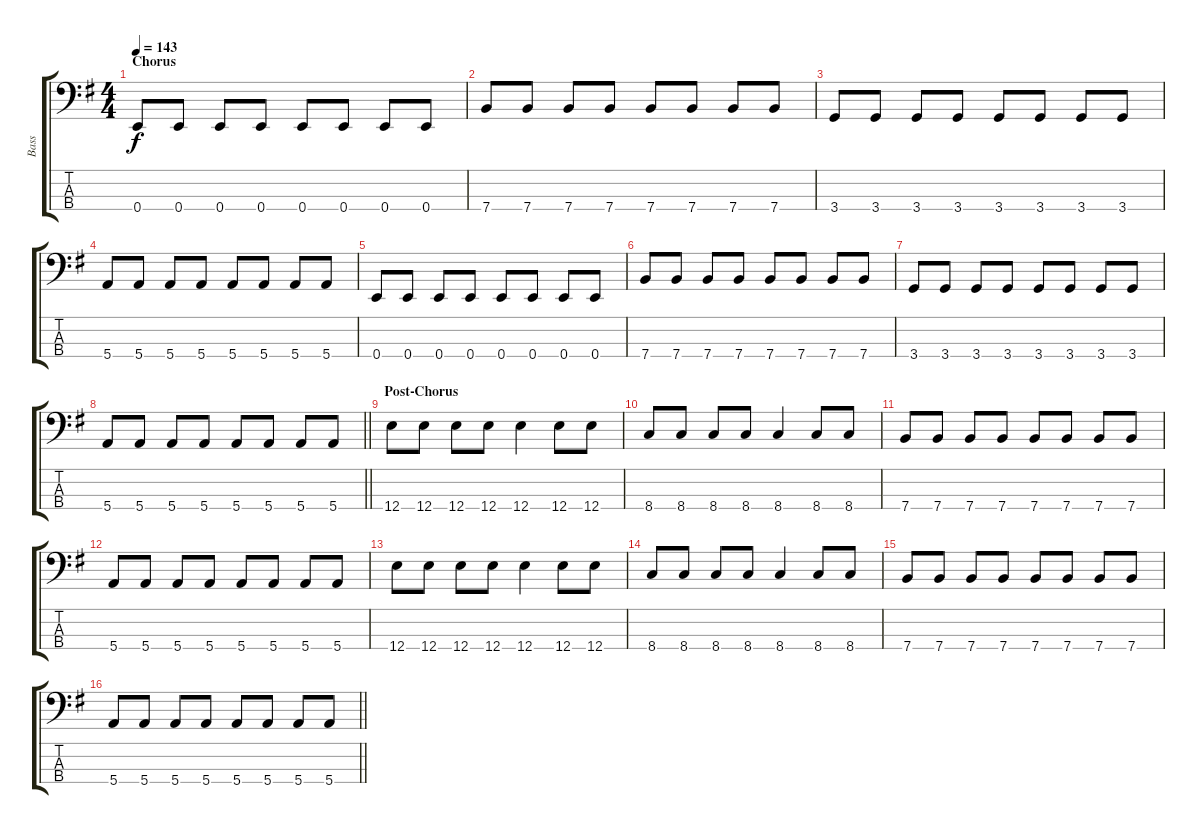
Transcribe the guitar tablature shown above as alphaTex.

\track ("Bass" "Bass") {instrument electricbassfinger}
\staff {score tabs}
\tuning (G2 D2 A1 E1) {hide}
\ts (4 4)
\section ("" "Chorus")
\tempo 143
\clef f4
\ks eminor
0.4.8{dy f} 0.4.8 0.4.8 0.4.8 0.4.8 0.4.8 0.4.8 0.4.8 |
7.4.8 7.4.8 7.4.8 7.4.8 7.4.8 7.4.8 7.4.8 7.4.8 |
3.4.8 3.4.8 3.4.8 3.4.8 3.4.8 3.4.8 3.4.8 3.4.8 |
5.4.8 5.4.8 5.4.8 5.4.8 5.4.8 5.4.8 5.4.8 5.4.8 |
0.4.8 0.4.8 0.4.8 0.4.8 0.4.8 0.4.8 0.4.8 0.4.8 |
7.4.8 7.4.8 7.4.8 7.4.8 7.4.8 7.4.8 7.4.8 7.4.8 |
3.4.8 3.4.8 3.4.8 3.4.8 3.4.8 3.4.8 3.4.8 3.4.8 |
\barLineRight lightlight
5.4.8 5.4.8 5.4.8 5.4.8 5.4.8 5.4.8 5.4.8 5.4.8 |
\section ("" "Post-Chorus")
12.4.8 12.4.8 12.4.8 12.4.8 12.4.4 12.4.8 12.4.8 |
8.4.8 8.4.8 8.4.8 8.4.8 8.4.4 8.4.8 8.4.8 |
7.4.8 7.4.8 7.4.8 7.4.8 7.4.8 7.4.8 7.4.8 7.4.8 |
5.4.8 5.4.8 5.4.8 5.4.8 5.4.8 5.4.8 5.4.8 5.4.8 |
12.4.8 12.4.8 12.4.8 12.4.8 12.4.4 12.4.8 12.4.8 |
8.4.8 8.4.8 8.4.8 8.4.8 8.4.4 8.4.8 8.4.8 |
7.4.8 7.4.8 7.4.8 7.4.8 7.4.8 7.4.8 7.4.8 7.4.8 |
\barLineRight lightlight
5.4.8 5.4.8 5.4.8 5.4.8 5.4.8 5.4.8 5.4.8 5.4.8
